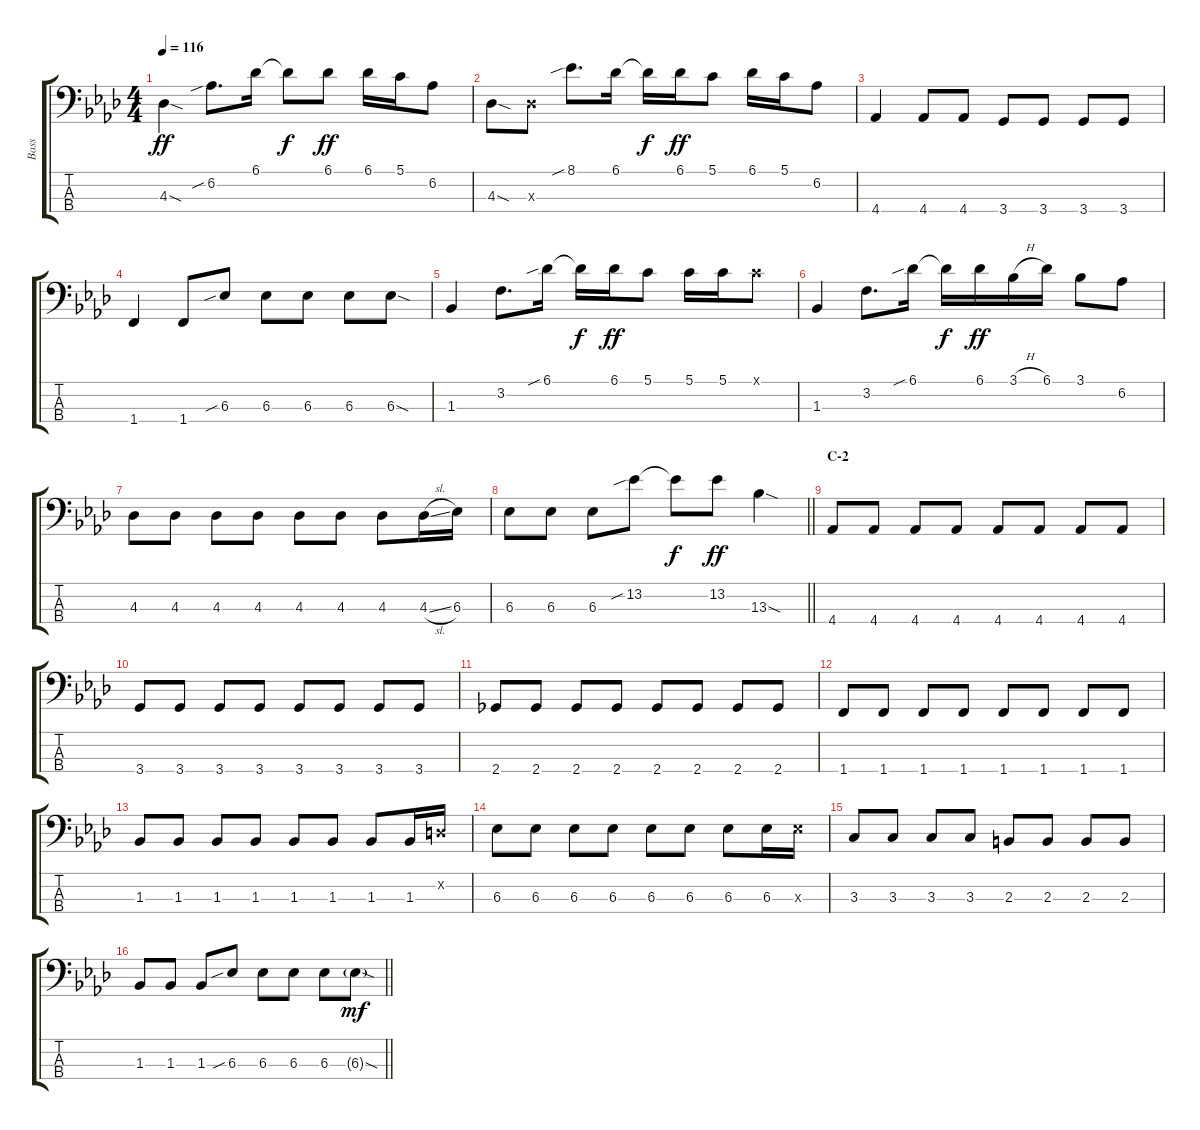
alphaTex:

\track ("Bass" "Bass") {instrument electricbasspick}
\staff {score tabs}
\tuning (G2 D2 A1 E1) {hide}
\ts (4 4)
\tempo 116
\clef f4
\ks ab
4.3{sod}.4{dy ff} 6.2{sib}.8{d} 6.1.16 6.1{t}.8{dy f} 6.1.8{dy ff} 6.1.16 5.1.16 6.2.8 |
4.3{sod}.8 4.3{x}.8 8.1{sib}.8{d} 6.1.16 6.1{t}.16{dy f} 6.1.16{dy ff} 5.1.8 6.1.16 5.1.16 6.2.8 |
4.4.4 4.4.8 4.4.8 3.4.8 3.4.8 3.4.8 3.4.8 |
1.4.4 1.4.8 6.3{sib}.8 6.3.8 6.3.8 6.3.8 6.3{sod}.8 |
1.3.4 3.2.8{d} 6.1{sib}.16 6.1{t}.16{dy f} 6.1.16{dy ff} 5.1.8 5.1.16 5.1.16 5.1{x}.8 |
1.3.4 3.2.8{d} 6.1{sib}.16 6.1{t}.16{dy f} 6.1.16{dy ff} 3.1{h}.16 6.1.16 3.1.8 6.2.8 |
4.3.8 4.3.8 4.3.8 4.3.8 4.3.8 4.3.8 4.3.8 4.3{sl}.16 6.3.16 |
\barLineRight lightlight
6.3.8 6.3.8 6.3.8 13.2{sib}.8 13.2{t}.8{dy f} 13.2.8{dy ff} 13.3{sod}.4 |
\section ("" "C-2")
4.4.8 4.4.8 4.4.8 4.4.8 4.4.8 4.4.8 4.4.8 4.4.8 |
3.4.8 3.4.8 3.4.8 3.4.8 3.4.8 3.4.8 3.4.8 3.4.8 |
2.4.8 2.4.8 2.4.8 2.4.8 2.4.8 2.4.8 2.4.8 2.4.8 |
1.4.8 1.4.8 1.4.8 1.4.8 1.4.8 1.4.8 1.4.8 1.4.8 |
1.3.8 1.3.8 1.3.8 1.3.8 1.3.8 1.3.8 1.3.8 1.3.16 0.2{x}.16 |
6.3.8 6.3.8 6.3.8 6.3.8 6.3.8 6.3.8 6.3.8 6.3.16 6.3{x}.16 |
3.3.8 3.3.8 3.3.8 3.3.8 2.3.8 2.3.8 2.3.8 2.3.8 |
\barLineRight lightlight
1.3.8 1.3.8 1.3.8 6.3{sib}.8 6.3.8 6.3.8 6.3.8 6.3{sod g}.8{dy mf}
